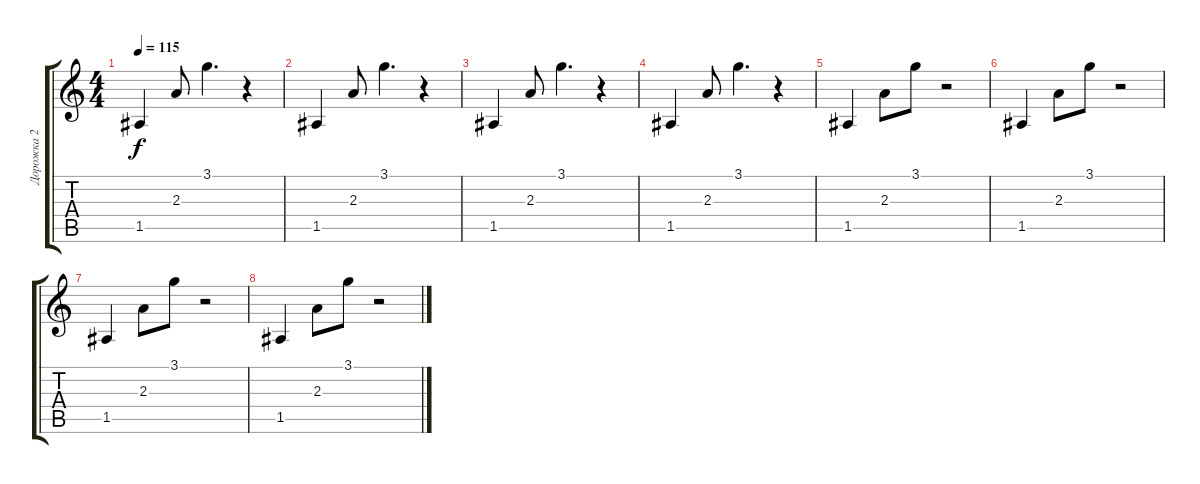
\track ("Дорожка 2" "Дорожка 2") {instrument electricguitarjazz}
\staff {score tabs}
\tuning (E4 B3 G3 D3 A2 E2) {hide}
\ts (4 4)
\tempo 115
\clef g2
\ks c
1.5.4{dy f} 2.3.8 3.1.4{d} r.4 |
1.5.4 2.3.8 3.1.4{d} r.4 |
1.5.4 2.3.8 3.1.4{d} r.4 |
1.5.4 2.3.8 3.1.4{d} r.4 |
1.5.4 2.3.8 3.1.8 r.2 |
1.5.4 2.3.8 3.1.8 r.2 |
1.5.4 2.3.8 3.1.8 r.2 |
1.5.4 2.3.8 3.1.8 r.2
